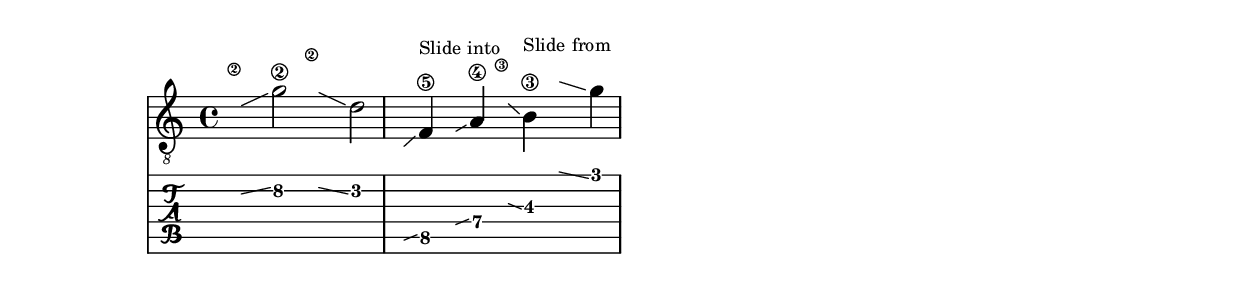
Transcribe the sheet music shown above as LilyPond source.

\version "2.15.10"

\header {
  lsrtags = "fretted-strings"

  texidoc = "
Unlike glissandos, slides may go from an imprecise point of the
fretboard to a specific fret. A good way to do that is to add a grace
hidden note before the note which is actually played, as demonstrated
in the following example.
"
  doctitle = "Guitar slides"
}

%% Hide fret number: useful to draw slide into/from a casual point of
%% the fretboard.
hideFretNumber = {
  \once \override TabNoteHead #'transparent = ##t
  \once \override NoteHead #'transparent = ##t
  \once \override Stem #'transparent = ##t
  \once \override Flag #'transparent = ##t
  \once \override NoteHead #'no-ledgers = ##t
  \once \override Glissando #'(bound-details left padding) = #0.3
}

music= \relative c' {
  \grace { \hideFretNumber d8\2 \glissando s2 } g2\2
  \grace { \hideFretNumber g8\2 \glissando s2 } d2 |

  \grace { \hideFretNumber c,8 \glissando s } f4\5^\markup \tiny { Slide into }
  \grace { \hideFretNumber f8 \glissando s } a4\4
  \grace { \hideFretNumber e'8\3 \glissando s } b4\3^\markup \tiny { Slide from }
  \grace { \hideFretNumber b'8 \glissando s2 } g4 |
}

\score {
  <<
    \new Staff {
      \clef "G_8"
      \music
    }
    \new TabStaff {
      \music
    }
  >>
}
